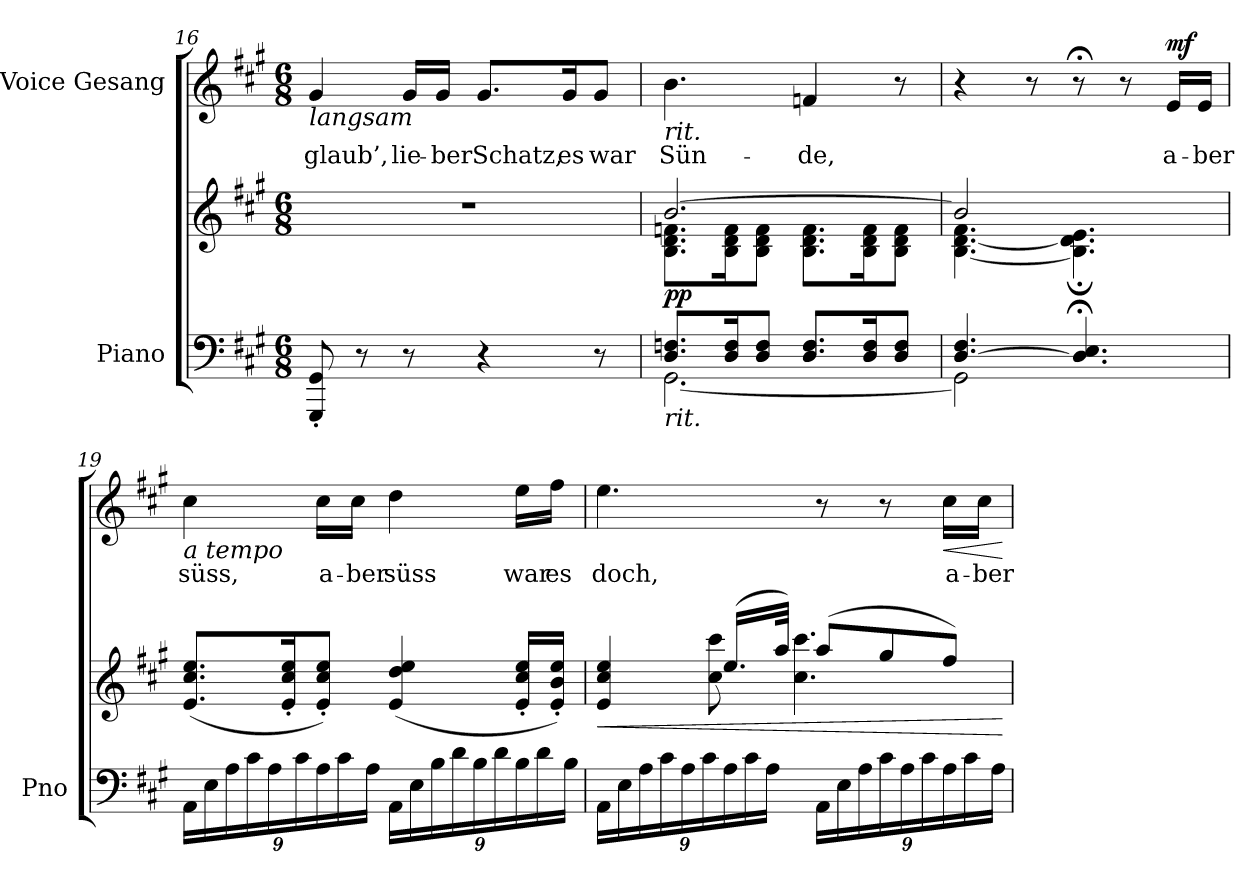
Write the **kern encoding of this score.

**kern	**kern	**dynam	**kern	**text	**dynam
*part2	*part2	*part2	*part1	*part1	*part1
*staff3	*staff2	*staff2/3	*staff1	*staff1	*staff1
*I"Piano	*	*	*I"Voice Gesang	*	*
*I'Pno	*	*	*	*	*
!!LO:PB:g=z
*clefF4	*clefG2	*	*clefG2	*	*
*k[f#c#g#]	*k[f#c#g#]	*	*k[f#c#g#]	*	*
*M6/8	*M6/8	*	*M6/8	*	*
=16	=16	=16	=16	=16	=16
!	!	!	!LO:TX:b:i:t=langsam	!	!
!	!	!	!	!LO:LY:b	!
8GGG#/' 8GG#/'	2.r	.	4g#/	glaub’,	.
8r	.	.	.	.	.
!	!	!	!	!LO:LY:b	!
8r	.	.	16g#/LL	lie-	.
!	!	!	!	!LO:LY:b	!
.	.	.	16g#/JJ	-ber	.
!	!	!	!	!LO:LY:b	!
4r	.	.	8.g#/L	Schatz,	.
!	!	!	!	!LO:LY:b	!
.	.	.	16g#/K	es	.
!	!	!	!	!LO:LY:b	!
8r	.	.	8g#/J	war	.
=17	=17	=17	=17	=17	=17
*^	*^	*	*	*	*
!	!	!	!	!	!LO:TX:b:i:t=rit.	!	!
!LO:TX:b:i:t=rit.	!	!	!	!	!	!	!
!	!	!	!	!LO:DY:b	!	!LO:LY:b	!
8.D/ 8.Fn/L	[2.GG#\	[2.b/	8.B\ 8.d\ 8.fn\L	pp	4.b\	Sün-	.
16D/ 16F/K	.	.	16B\ 16d\ 16f\K	.	.	.	.
8D/ 8F/J	.	.	8B\ 8d\ 8f\J	.	.	.	.
!	!	!	!	!	!	!LO:LY:b	!
8.D/ 8.F/L	.	.	8.B\ 8.d\ 8.f\L	.	4fn/	-de,	.
16D/ 16F/K	.	.	16B\ 16d\ 16f\K	.	.	.	.
8D/ 8F/J	.	.	8B\ 8d\ 8f\J	.	8r	.	.
=18	=18	=18	=18	=18	=18	=18	=18
[<4.D/ 4.F#/	2GG#\]	2b/]	[4.B\ [4.d\ 4.f#\	.	4r	.	.
.	.	.	.	.	8r	.	.
4.D/];< 4.E/;<	.	.	4.B\];< 4.d\];< 4.e\;<	.	8r;<	.	.
.	4ryy	4ryy	.	.	8r	.	.
!	!	!	!	!	!	!LO:LY:b	!LO:DY:a
.	.	.	.	.	16e/LL	a-	mf
!	!	!	!	!	!	!LO:LY:b	!
.	.	.	.	.	16e/JJ	-ber	.
*v	*v	*	*	*	*	*	*
*	*v	*v	*	*	*	*
!!LO:LB:g=z
=19	=19	=19	=19	=19	=19
!	!	!	!LO:TX:b:i:t=a tempo	!	!
!	!	!	!	!LO:LY:b	!
24AA\LL	(>8.e/ 8.cc#/ 8.ee/L	.	4cc#\	süss,	.
24E\	.	.	.	.	.
24A\	.	.	.	.	.
24c#\	.	.	.	.	.
24A\	.	.	.	.	.
.	16e/'> 16cc#/'> 16ee/'>K	.	.	.	.
24c#\	.	.	.	.	.
!	!	!	!	!LO:LY:b	!
24A\	8e/'> 8cc#/'> 8ee/'>J)	.	16cc#\LL	a-	.
24c#\	.	.	.	.	.
!	!	!	!	!LO:LY:b	!
.	.	.	16cc#\JJ	-ber	.
24A\JJ	.	.	.	.	.
!	!	!	!	!LO:LY:b	!
24AA\LL	(>4e/ 4dd/ 4ee/	.	4dd\	süss	.
24E\	.	.	.	.	.
24B\	.	.	.	.	.
24d\	.	.	.	.	.
24B\	.	.	.	.	.
24d\	.	.	.	.	.
!	!	!	!	!LO:LY:b	!
24B\	16e/'> 16cc#/'> 16ee/'>LL	.	16ee\LL	war	.
24d\	.	.	.	.	.
!	!	!	!	!LO:LY:b	!
.	16e/'> 16b/'> 16ee/'>JJ)	.	16ff#\JJ	es	.
24B\JJ	.	.	.	.	.
!!LO:LB:g=z
=20	=20	=20	=20	=20	=20
!	!	!LO:HP:b	!	!LO:LY:b	!
*	*^	*	*	*	*
24AA\LL	4e/ 4cc#/ 4ee/	4ryy	<	4.ee\	doch,	.
24E\	.	.	.	.	.	.
24A\	.	.	.	.	.	.
24c#\	.	.	.	.	.	.
24A\	.	.	.	.	.	.
24c#\	.	.	.	.	.	.
24A\	(16.ee/LL	8cc#\ 8ccc#\	.	.	.	.
24c#\	.	.	.	.	.	.
24A\JJ	.	.	.	.	.	.
.	32aa/JJk)	.	.	.	.	.
24AA\LL	(8aa/L	4.cc#\ 4.ccc#\	.	8r	.	.
24E\	.	.	.	.	.	.
24A\	.	.	.	.	.	.
24c#\	8gg#/	.	.	8r	.	.
24A\	.	.	.	.	.	.
24c#\	.	.	.	.	.	.
!	!	!	!	!	!LO:LY:b	!LO:HP:b
24A\	8ff#/J)	.	.	16cc#\LL	a-	<
24c#\	.	.	.	.	.	.
!	!	!	!	!	!LO:LY:b	!
.	.	.	.	16cc#\JJ	-ber	.
24A\JJ	.	.	.	.	.	.
*	*v	*v	*	*	*	*
.	.	[	.	.	[
=	=	=	=	=	=
*-	*-	*-	*-	*-	*-
